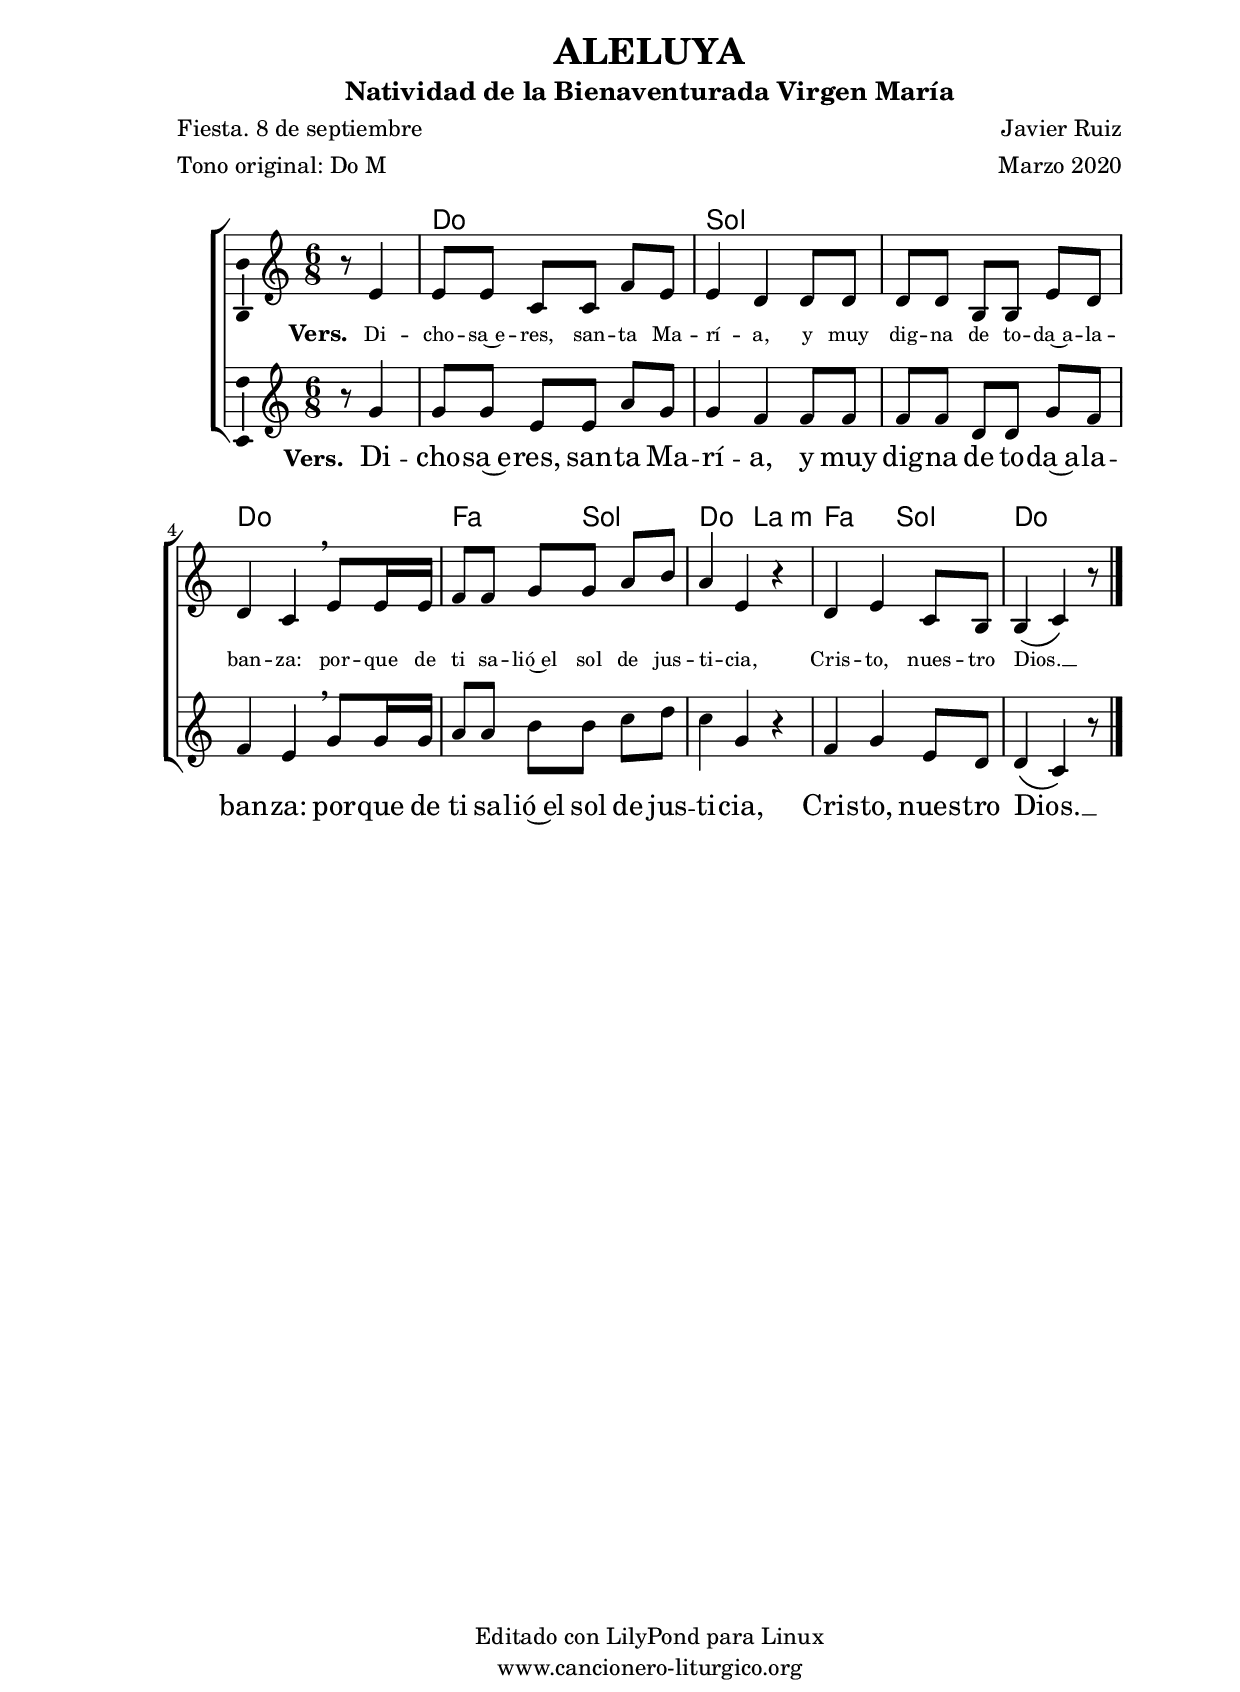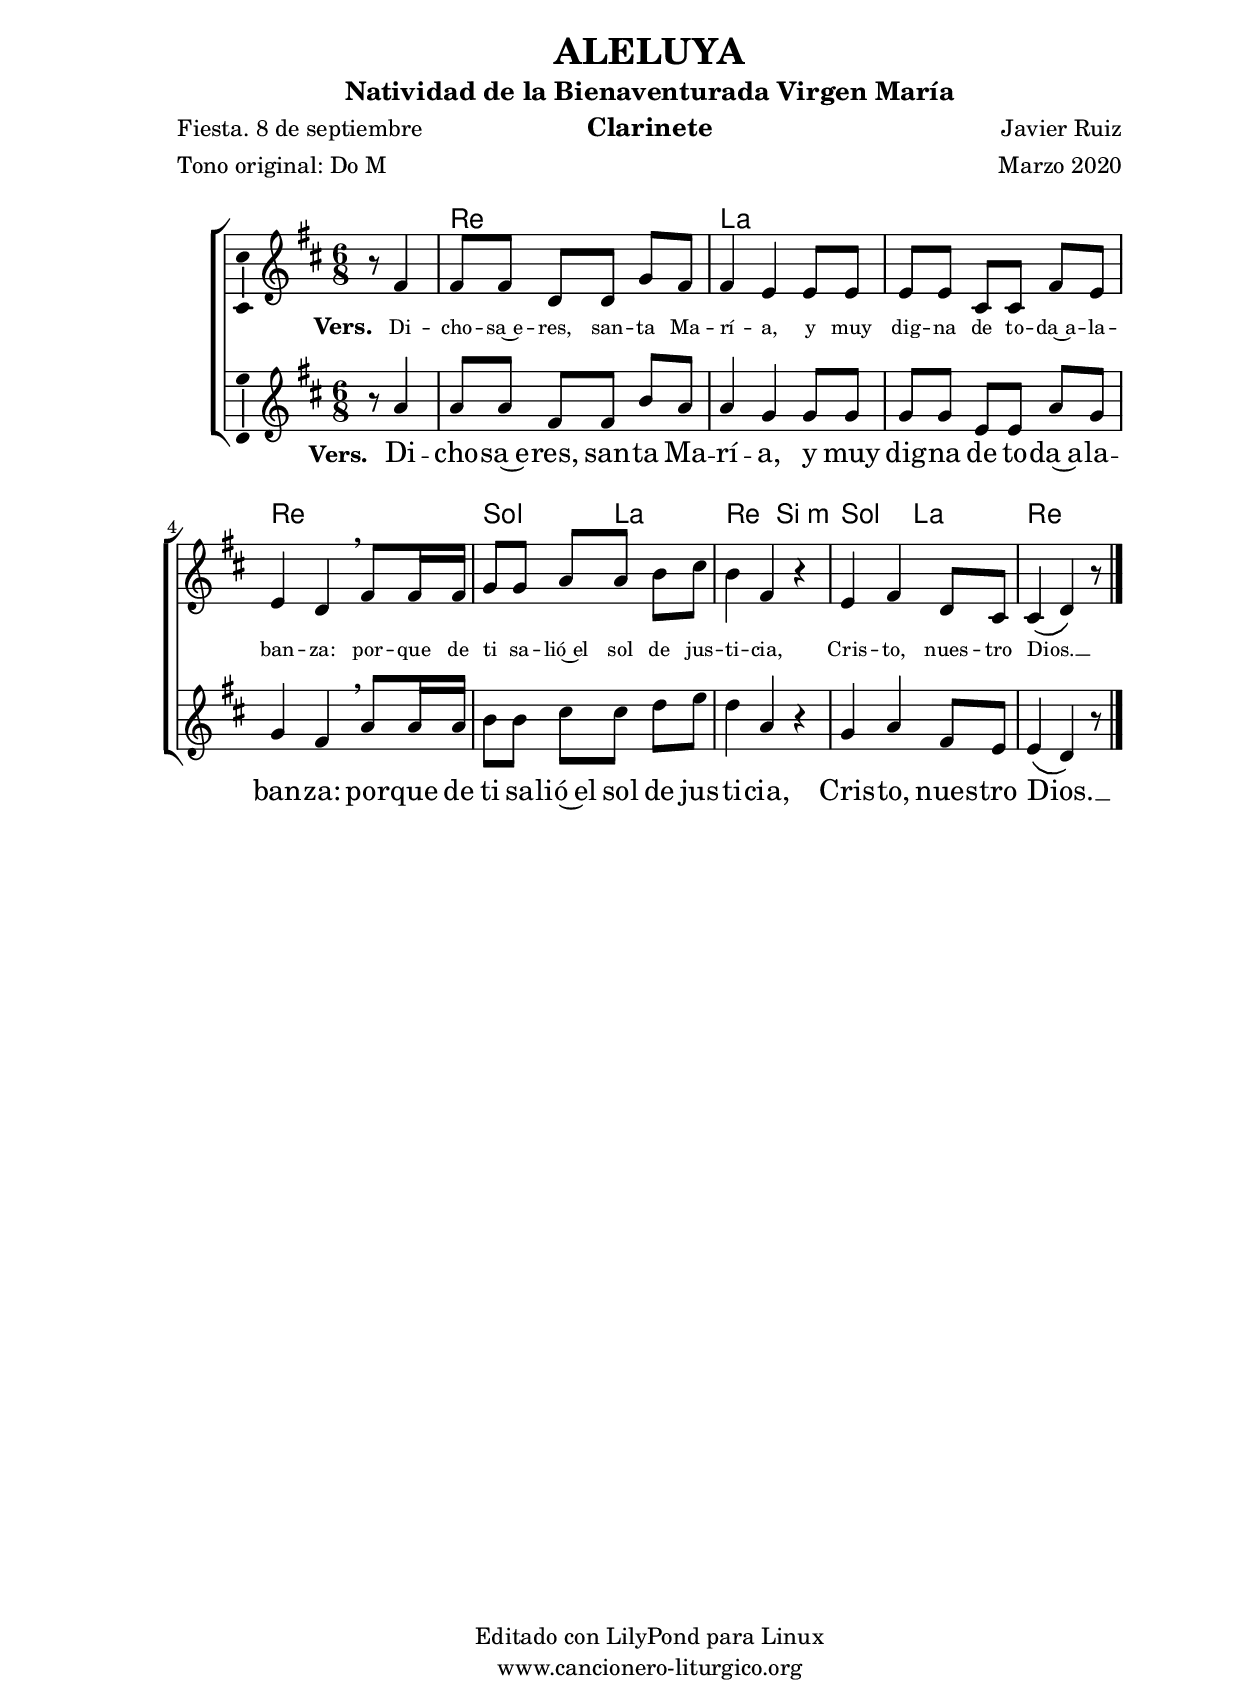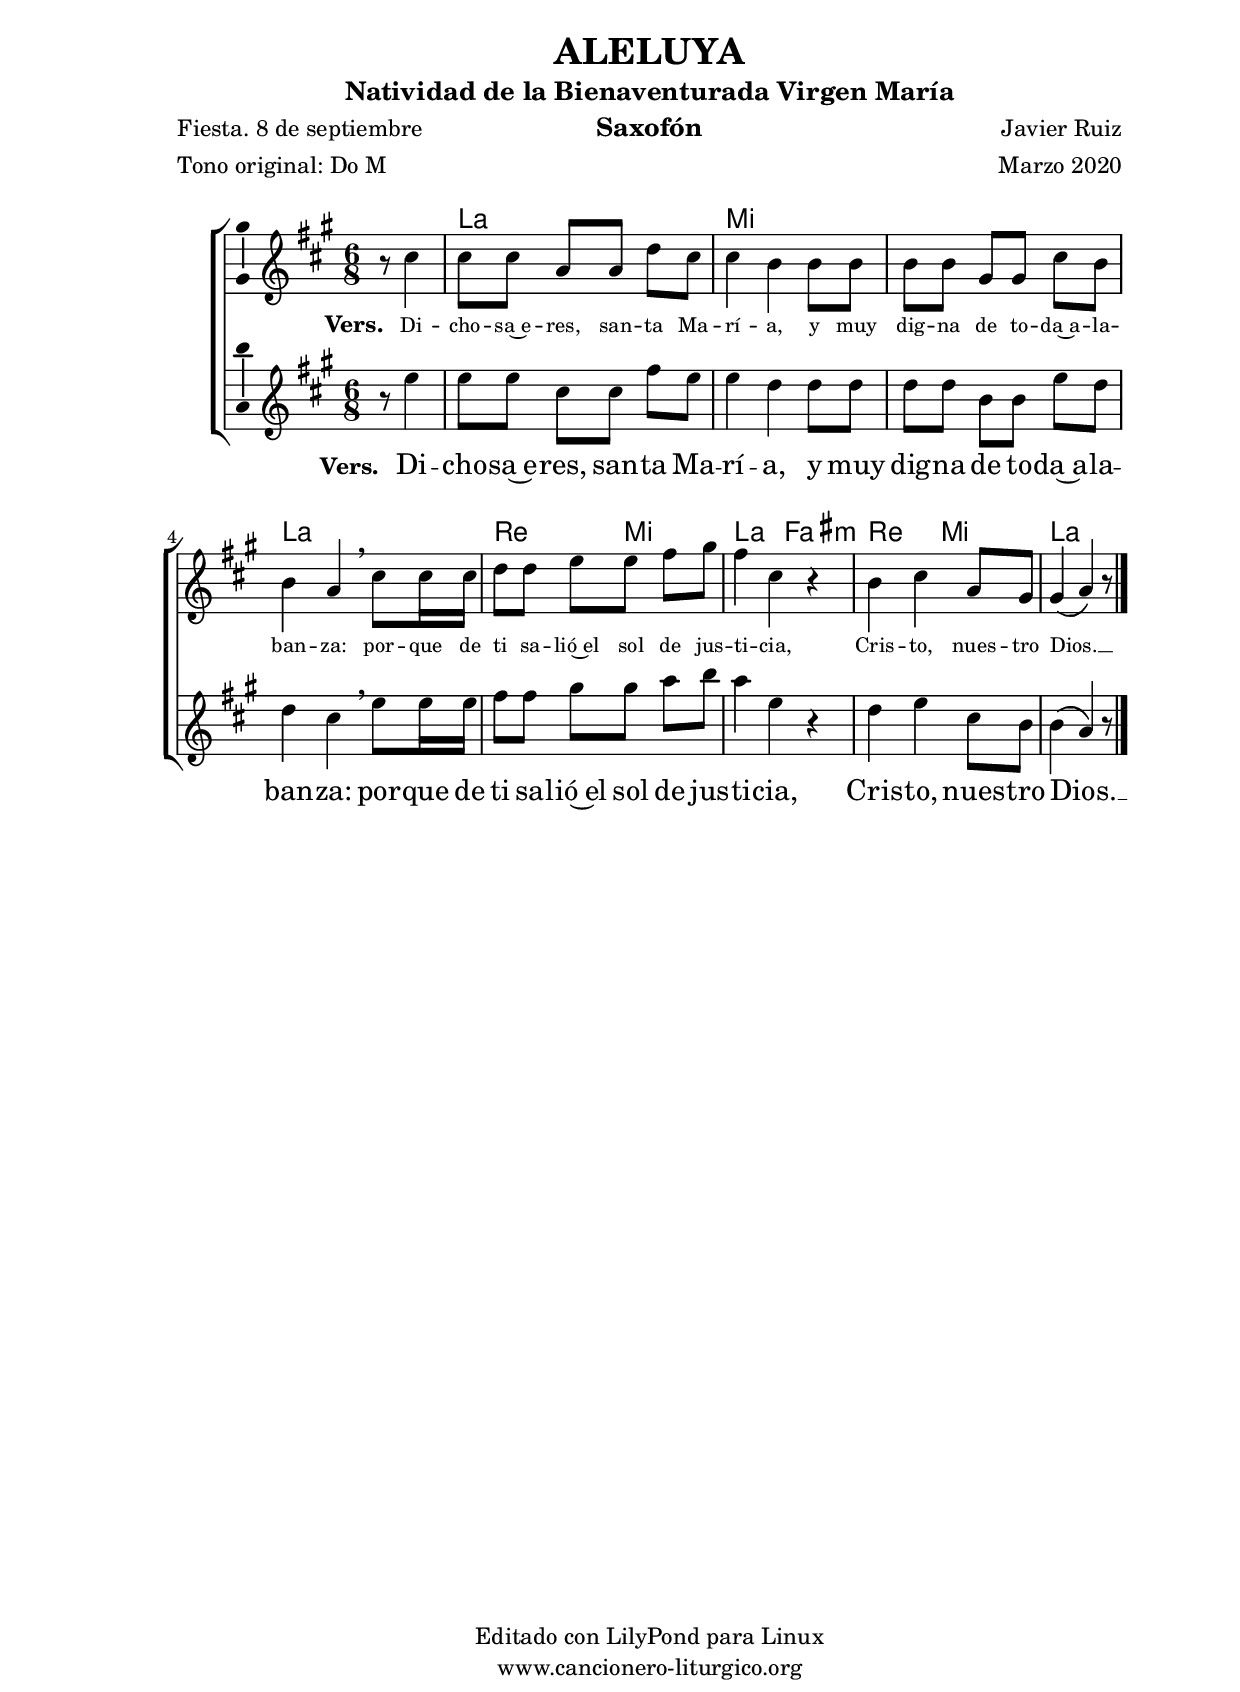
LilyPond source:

%
%para convertir .midi en .wav:
%timidity filename.midi -Ow -o finename.wav
%
%
%Para convertir de .wav a .mp3:
%lame -h -m j filename.wav
%
%
%para escuchar el midi:
%timidity nombrefichero.midi
%


%versión de lilypond para la que se ha escrito esta partitura:
\version "2.16.0"

	%Tamaño papel
	#(set-default-paper-size "a4")
	%Tamaño partitura
	#(set-global-staff-size 20)
	%No responde al pulsar sobre una nota
	#(ly:set-option 'point-and-click #f)

%parámetros del encabezamiento:
\header {
	title = "ALELUYA"
	subtitle = "Natividad de la Bienaventurada Virgen María"
	composer = "Javier Ruiz"
	poet = "Fiesta. 8 de septiembre"
	meter = "Tono original: Do M"
	arranger = "Marzo 2020"
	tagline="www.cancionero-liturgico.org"
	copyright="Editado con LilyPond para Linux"
	}

%parámetros asociados al papel:
\paper  {
	oddHeaderMarkup = \markup {\fill-line { \on-the-fly #not-first-page \fromproperty #'header:title \on-the-fly #not-first-page \fromproperty #'header:composer }}
	evenHeaderMarkup = \markup {\fill-line { \fromproperty #'header:composer \fromproperty #'header:title }}
	#(set-paper-size "a4")
	print-page-number = ##f
	first-page-number = 1
	print-first-page-number = ##f
%	head-separation = 3.0 \cm
	top-margin = 1.5 \cm
%	top-margin = 2.0 \cm
%%%	bottom-margin = 0.5\cm
	bottom-margin = 0.2\cm
	left-margin = 3.0 \cm
	line-width = 16.0 \cm 
	indent = 8\mm
	interscoreline = 2.\mm
	between-system-space = 15\mm
%	para que las partituras no llenen la hoja:
	ragged-bottom = ##t
%	idem para la última hoja:
	ragged-last-bottom = ##f
%	para que las partituras llenen el ancho del papel:
	ragged-last = ##f
	after-title-space = 2.5 \cm
%page-count=2
system-count=2

	%Flexible Vertical Spacing
%	markup-markup-spacing =
%	#'((basic-distance . 15) (minimum-distance . 15) (padding . 3))
	markup-system-spacing =
	#'((basic-distance . 15) (minimum-distance . 15) (padding . 3))
	system-system-spacing =
	#'((basic-distance . 15) (minimum-distance . 15) (padding . 3))
	score-system-spacing =
	#'((basic-distance . 15) (minimum-distance . 15) (padding . 5))
%	top-system-spacing = % header
%	#'((basic-distance . 8) (minimum-distance . 0) (padding . 0))
%	top-markup-spacing =
%	#'((basic-distance . 20) (minimum-distance . 20) (padding . 0))
	last-bottom-spacing = % footer
	#'((basic-distance . 5) (minimum-distance . 5) (padding . 0))
%	score-markup-spacing =
%	#'((basic-distance . 16) (minimum-distance . 13) (padding . 0))

	}


%parámetros que afectan a toda la partitura:
global =  {
	%clave de sol (G):
	\clef G
	%armadura:
%	\transpose ees f
	\key c \major
	\tempo 4.=60
	\set Score.tempoHideNote = ##t
	}


acordes = {
	\italianChords
	\chordmode {
%	\transpose ees f
{

s4.
c4. c g g g g c c f g c a:m f g c c4

	}
	}
}


melodiatrompeta = 
%	\transpose ees f
{

	\relative c''{
	\time 6/8

\partial4.
r4.
r2.
r8 g16 a b c d4.
r2.
r8 c16 d e f g4.
r2.
r8 c,16 b a g a4.
r2.
r8 c16 d c b c4

}
	\bar "|."
	}


melodiatres = 
%	\transpose ees f
{

	\relative c'{
	\time 6/8

\partial4.
r8 e4
e8 e c8 [c] f8 e
e4 d4 \noBeam d8 d
d8 d b8 [b] e8 d
d4 c4 \breathe e8 e16 e
f8 f g8 [g] a8 b
a4 e4 r4
d4 e4 c8 b
b4 \(c4\) r8

}

	\bar "|."
	}


melodiabajo = 
%	\transpose ees f
{

	%clave de fa (F):
	\clef F

	\relative c{
	\time 6/8

\partial4.
r4.
c4 c8 c4.
g4 g8 g4.
g4 g8 g4.
c4 c8 c4.
f4 f8 g4 g8
c,4 c8 a4 a8
f'4 f8 g4 g8
c,4 c8 c4

}

	\bar "|."
	}


melodia = 
%	\transpose ees f
{

	\relative c'{
	\time 6/8

\partial4.
r8 g'4
g8 [g] \noBeam e8 [e] \noBeam a8 [g]
g4 f4 f8 f
f8 [f] \noBeam d8 [d] \noBeam g8 [f]
f4 e4 \breathe g8 g16 g
a8 [a] \noBeam b [b] c8 [d]
c4 g \noBeam r4
f4 g e8 [d]
d4 \(c4\) r8

}

	\bar "|."
	}


texto = \lyricmode {
\set stanza =#"Vers. "
Di -- cho -- sa~e -- res, san -- ta Ma -- rí -- a,
y muy dig -- na de to -- da~a -- la -- ban -- za:
por -- que de ti sa -- lió~el sol de jus -- ti -- cia,
Cris -- to, nues -- tro Dios. __ _
	}

textotres = \lyricmode {
\override LyricText #'font-size = #-1
\set stanza =#"Vers. "
Di -- cho -- sa~e -- res, san -- ta Ma -- rí -- a,
y muy dig -- na de to -- da~a -- la -- ban -- za:
por -- que de ti sa -- lió~el sol de jus -- ti -- cia,
Cris -- to, nues -- tro Dios. __ _
	}


acordesStaff = \context ChordNames = acordesStaff <<
	\set chordChanges = ##t
	\acordes
	>>

voztrompetaStaff = \context Voice = voztrompetaStaff
<<
	\override Staff.StaffSymbol #'staff-space = #(magstep -0.35)
	\set Staff.midiInstrument = #"trumpet"
	\set Staff.midiMinimumVolume = #0.4
	\set Staff.midiMaximumVolume = #0.6
	\global
	\melodiatrompeta
	>>

voztresStaff = \context Voice = voztresStaff
\with {\consists "Ambitus_engraver"}
<<
%	\override Staff.StaffSymbol #'staff-space = #(magstep -0.35)
	\set Staff.midiInstrument = #"violin"
	\set Staff.midiMinimumVolume = #0.6
	\set Staff.midiMaximumVolume = #0.8
	\global
	\relative c' \melodiatres
	>>

vozStaff = \context Voice = vozStaff
\with {\consists "Ambitus_engraver"}
<<
%	\set Staff.instrumentName = ""
%	\set Staff.shortInstrumentName = ""
%	\set Staff.midiInstrument = #"clarinet"
%	\set Staff.midiInstrument = #"cello"
	\set Staff.midiInstrument = #"flute"
%	\set Staff.midiInstrument = #"electric guitar (jazz)"
%	\set Staff.midiInstrument = #"english horn"
%	\set Staff.midiInstrument = #"violin"
%	\set Staff.midiInstrument = #"glockenspiel"
	\set Staff.midiMinimumVolume = #0.8
	\set Staff.midiMaximumVolume = #1.0
	\global
	\melodia
	>>

vozbajoStaff = \context Voice = vozbajoStaff
<<
	\override Staff.StaffSymbol #'staff-space = #(magstep -0.35)
	\set Staff.midiInstrument = #"english horn"
	\set Staff.midiMinimumVolume = #0.6
	\set Staff.midiMaximumVolume = #0.8
	\global
	\melodiabajo
	>>

textoStaff = \context Lyrics = textoStaff <<
	\lyricsto vozStaff \texto
	>>

textotresStaff = \context Lyrics = textotresStaff <<
	\lyricsto voztresStaff \textotres
	>>


\book {
	\score {
		<<
		\context ChoirStaff {
%			\override StaffGroup.SystemStartBracket #'collapse-height = #1
%			\override Score.SystemStartBar #'collapse-height = #1
			<<
			\acordesStaff
%			\voztrompetaStaff
			\voztresStaff
			\textotresStaff
			\vozStaff
			\textoStaff
%			\vozbajoStaff
			>>
			}
		>>
		\layout {
	    		\context {
				\Lyrics
				\override LyricText #'font-size = #2
				}
	   		 \context {
				\Score
				\override StaffSymbol #'staff-space = #(magstep +3)
				}
			}
		}
	\score {
		\unfoldRepeats
		<<
		\context ChoirStaff {
			<<
			\acordesStaff
			\voztrompetaStaff
			\voztresStaff
			\vozStaff
			\vozbajoStaff
			>>
			}
		>>
		\midi {
	  		\context {
	  			\Score
				tempoWholesPerMinute = #(ly:make-moment 70 4)
				}
			}
		}
	}


%Partitura para clarinete
#(define output-suffix "C")
\book {
	\header{
		instrument = "Clarinete"
		}
	\score {
		<<
		\context ChoirStaff {
%			\override StaffGroup.SystemStartBracket #'collapse-height = #1
%			\override Score.SystemStartBar #'collapse-height = #1
\transpose c d
			<<
			\acordesStaff
%			\voztrompetaStaff
			\voztresStaff
			\textotresStaff
			\vozStaff
			\textoStaff
%			\vozbajoStaff
			>>
			}
		>>
		\layout {
	    		\context {
				\Lyrics
				\override LyricText #'font-size = #2
				}
	   		 \context {
				\Score
				\override StaffSymbol #'staff-space = #(magstep +3)
				}
			}
		}
	}


%Partitura para saxofón
#(define output-suffix "S")
\book {
	\header{
		instrument = "Saxofón"
		}
	\score {
		<<
		\context ChoirStaff {
%			\override StaffGroup.SystemStartBracket #'collapse-height = #1
%			\override Score.SystemStartBar #'collapse-height = #1
\transpose c a
			<<
			\acordesStaff
%			\voztrompetaStaff
			\voztresStaff
			\textotresStaff
			\vozStaff
			\textoStaff
%			\vozbajoStaff
			>>
			}
		>>
		\layout {
	    		\context {
				\Lyrics
				\override LyricText #'font-size = #2
				}
	   		 \context {
				\Score
				\override StaffSymbol #'staff-space = #(magstep +3)
				}
			}
		}
	}


